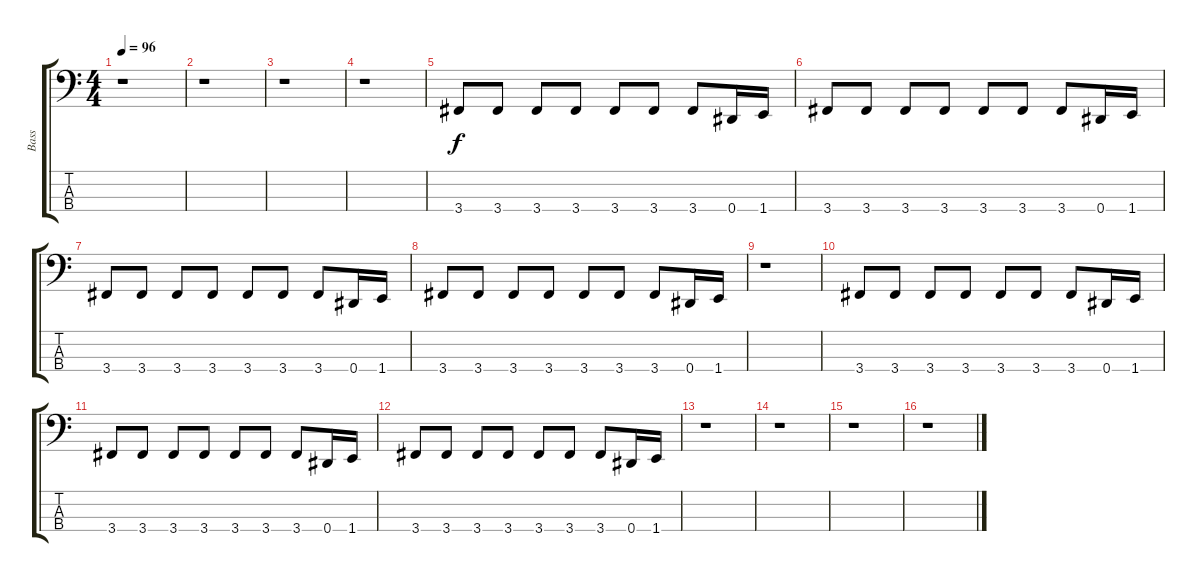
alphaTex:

\track ("Bass" "Bass") {instrument electricbasspick}
\staff {score tabs}
\tuning (Gb2 Db2 Ab1 Eb1) {hide}
\ts (4 4)
\tempo 96
\clef f4
\ks c
r.1{dy f} |
r.1 |
r.1 |
r.1 |
3.4.8 3.4.8 3.4.8 3.4.8 3.4.8 3.4.8 3.4.8 0.4.16 1.4.16 |
3.4.8 3.4.8 3.4.8 3.4.8 3.4.8 3.4.8 3.4.8 0.4.16 1.4.16 |
3.4.8 3.4.8 3.4.8 3.4.8 3.4.8 3.4.8 3.4.8 0.4.16 1.4.16 |
3.4.8 3.4.8 3.4.8 3.4.8 3.4.8 3.4.8 3.4.8 0.4.16 1.4.16 |
r.1 |
3.4.8 3.4.8 3.4.8 3.4.8 3.4.8 3.4.8 3.4.8 0.4.16 1.4.16 |
3.4.8 3.4.8 3.4.8 3.4.8 3.4.8 3.4.8 3.4.8 0.4.16 1.4.16 |
3.4.8 3.4.8 3.4.8 3.4.8 3.4.8 3.4.8 3.4.8 0.4.16 1.4.16 |
r.1 |
r.1 |
r.1 |
r.1
